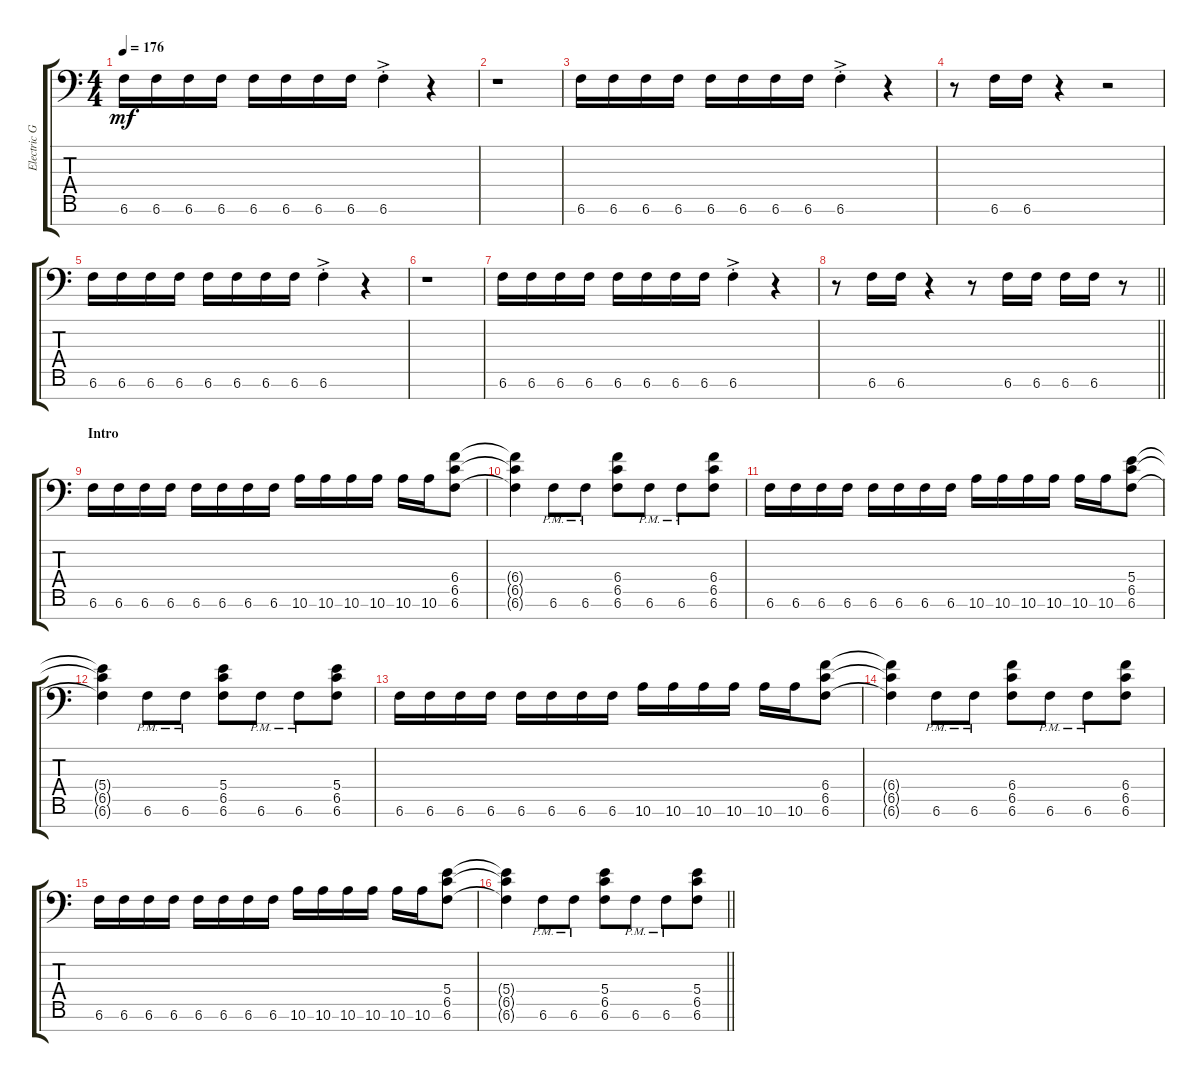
\track ("Electric Guitar" "Electric G") {instrument distortionguitar}
\staff {score tabs}
\tuning (Eb4 B3 Gb3 B2 Gb2 B1 Gb1) {hide}
\ts (4 4)
\tempo 176
\clef f4
\ks c
6.6.16{dy mf} 6.6.16 6.6.16 6.6.16 6.6.16 6.6.16 6.6.16 6.6.16 6.6{ac st}.4 r.4 |
r.1 |
6.6.16 6.6.16 6.6.16 6.6.16 6.6.16 6.6.16 6.6.16 6.6.16 6.6{ac st}.4 r.4 |
r.8 6.6.16 6.6.16 r.4 r.2 |
6.6.16 6.6.16 6.6.16 6.6.16 6.6.16 6.6.16 6.6.16 6.6.16 6.6{ac st}.4 r.4 |
r.1 |
6.6.16 6.6.16 6.6.16 6.6.16 6.6.16 6.6.16 6.6.16 6.6.16 6.6{ac st}.4 r.4 |
\barLineRight lightlight
r.8 6.6.16 6.6.16 r.4 r.8 6.6.16 6.6.16 6.6.16 6.6.16 r.8 |
\section ("" "Intro")
6.6.16 6.6.16 6.6.16 6.6.16 6.6.16 6.6.16 6.6.16 6.6.16 10.6.16 10.6.16 10.6.16 10.6.16 10.6.16 10.6.16 (6.4 6.5 6.6).8 |
(6.4{t} 6.5{t} 6.6{t}).4 6.6{pm}.8 6.6{pm}.8 (6.4 6.5 6.6).8 6.6{pm}.8 6.6{pm}.8 (6.4 6.5 6.6).8 |
6.6.16 6.6.16 6.6.16 6.6.16 6.6.16 6.6.16 6.6.16 6.6.16 10.6.16 10.6.16 10.6.16 10.6.16 10.6.16 10.6.16 (5.4 6.5 6.6).8 |
(5.4{t} 6.5{t} 6.6{t}).4 6.6{pm}.8 6.6{pm}.8 (5.4 6.5 6.6).8 6.6{pm}.8 6.6{pm}.8 (5.4 6.5 6.6).8 |
6.6.16 6.6.16 6.6.16 6.6.16 6.6.16 6.6.16 6.6.16 6.6.16 10.6.16 10.6.16 10.6.16 10.6.16 10.6.16 10.6.16 (6.4 6.5 6.6).8 |
(6.4{t} 6.5{t} 6.6{t}).4 6.6{pm}.8 6.6{pm}.8 (6.4 6.5 6.6).8 6.6{pm}.8 6.6{pm}.8 (6.4 6.5 6.6).8 |
6.6.16 6.6.16 6.6.16 6.6.16 6.6.16 6.6.16 6.6.16 6.6.16 10.6.16 10.6.16 10.6.16 10.6.16 10.6.16 10.6.16 (5.4 6.5 6.6).8 |
\barLineRight lightlight
(5.4{t} 6.5{t} 6.6{t}).4 6.6{pm}.8 6.6{pm}.8 (5.4 6.5 6.6).8 6.6{pm}.8 6.6{pm}.8 (5.4 6.5 6.6).8
